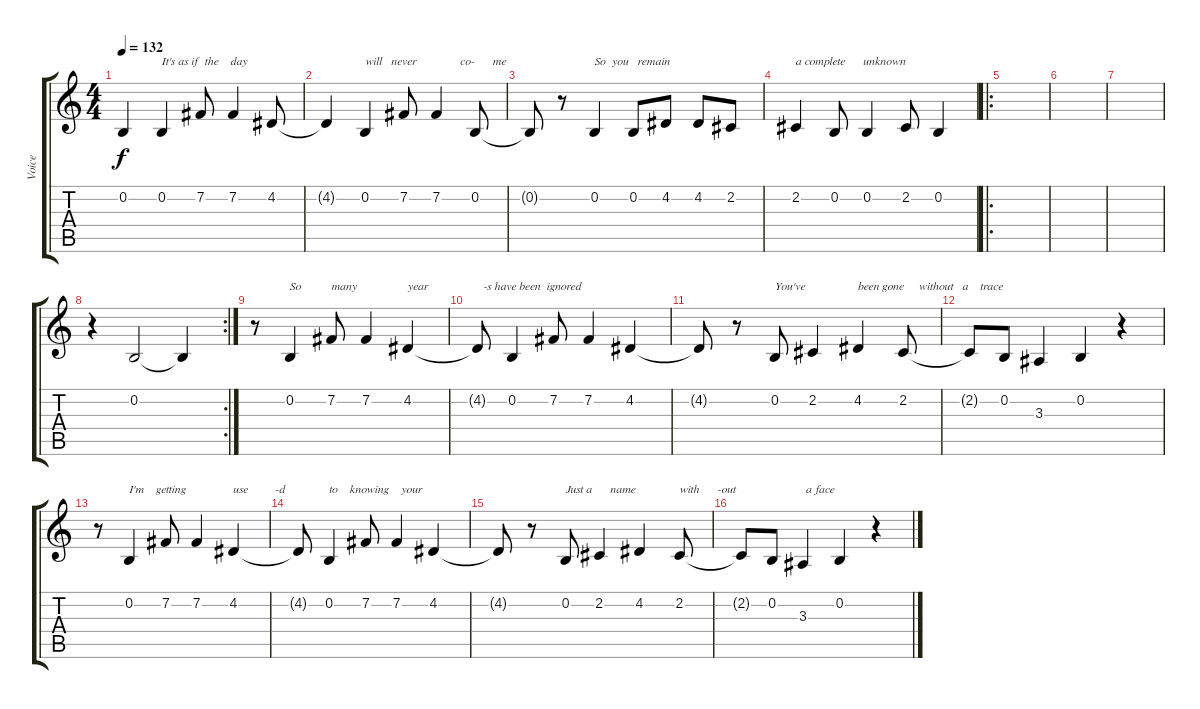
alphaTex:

\track ("Voice" "Voice") {instrument flute}
\staff {score tabs}
\tuning (E4 B3 G3 D3 A2 E2) {hide}
\ts (4 4)
\tempo 132
\clef g2
\ks c
0.2{t}.4{dy f} 0.2.4{txt "It's as if  the    day"} 7.2.8 7.2.4 4.2.8 |
4.2{t}.4 0.2.4{txt "will   never"} 7.2.8 7.2.4{txt "        co-      me"} 0.2.8 |
0.2{t}.8 r.8 0.2.4{txt "So  you   remain"} 0.2.8 4.2.8 4.2.8 2.2.8 |
2.2.4{txt "a complete      unknown"} 0.2.8 0.2.4 2.2.8 0.2.4 |
\ro
|
|
|
\rc 2
r.4 0.2.2 0.2{t}.4 |
r.8 0.2.4{txt "So"} 7.2.8{txt "many"} 7.2.4 4.2.4{txt "year"} |
4.2{t}.8{txt "  -s have been  ignored"} 0.2.4 7.2.8 7.2.4 4.2.4 |
4.2{t}.8 r.8 0.2.8{txt "You've"} 2.2.4 4.2.4{txt "been gone     without   a    trace"} 2.2.8 |
2.2{t}.8 0.2.8 3.3.4 0.2.4 r.4 |
r.8 0.2.4{txt "I'm    getting"} 7.2.8 7.2.4 4.2.4{txt "use         -d"} |
4.2{t}.8 0.2.4{txt "to    knowing    your"} 7.2.8 7.2.4 4.2.4 |
4.2{t}.8 r.8 0.2.8{txt "Just a      name"} 2.2.4 4.2.4 2.2.8{txt "with      -out"} |
2.2{t}.8 0.2.8 3.3.4{txt " a face"} 0.2.4 r.4
